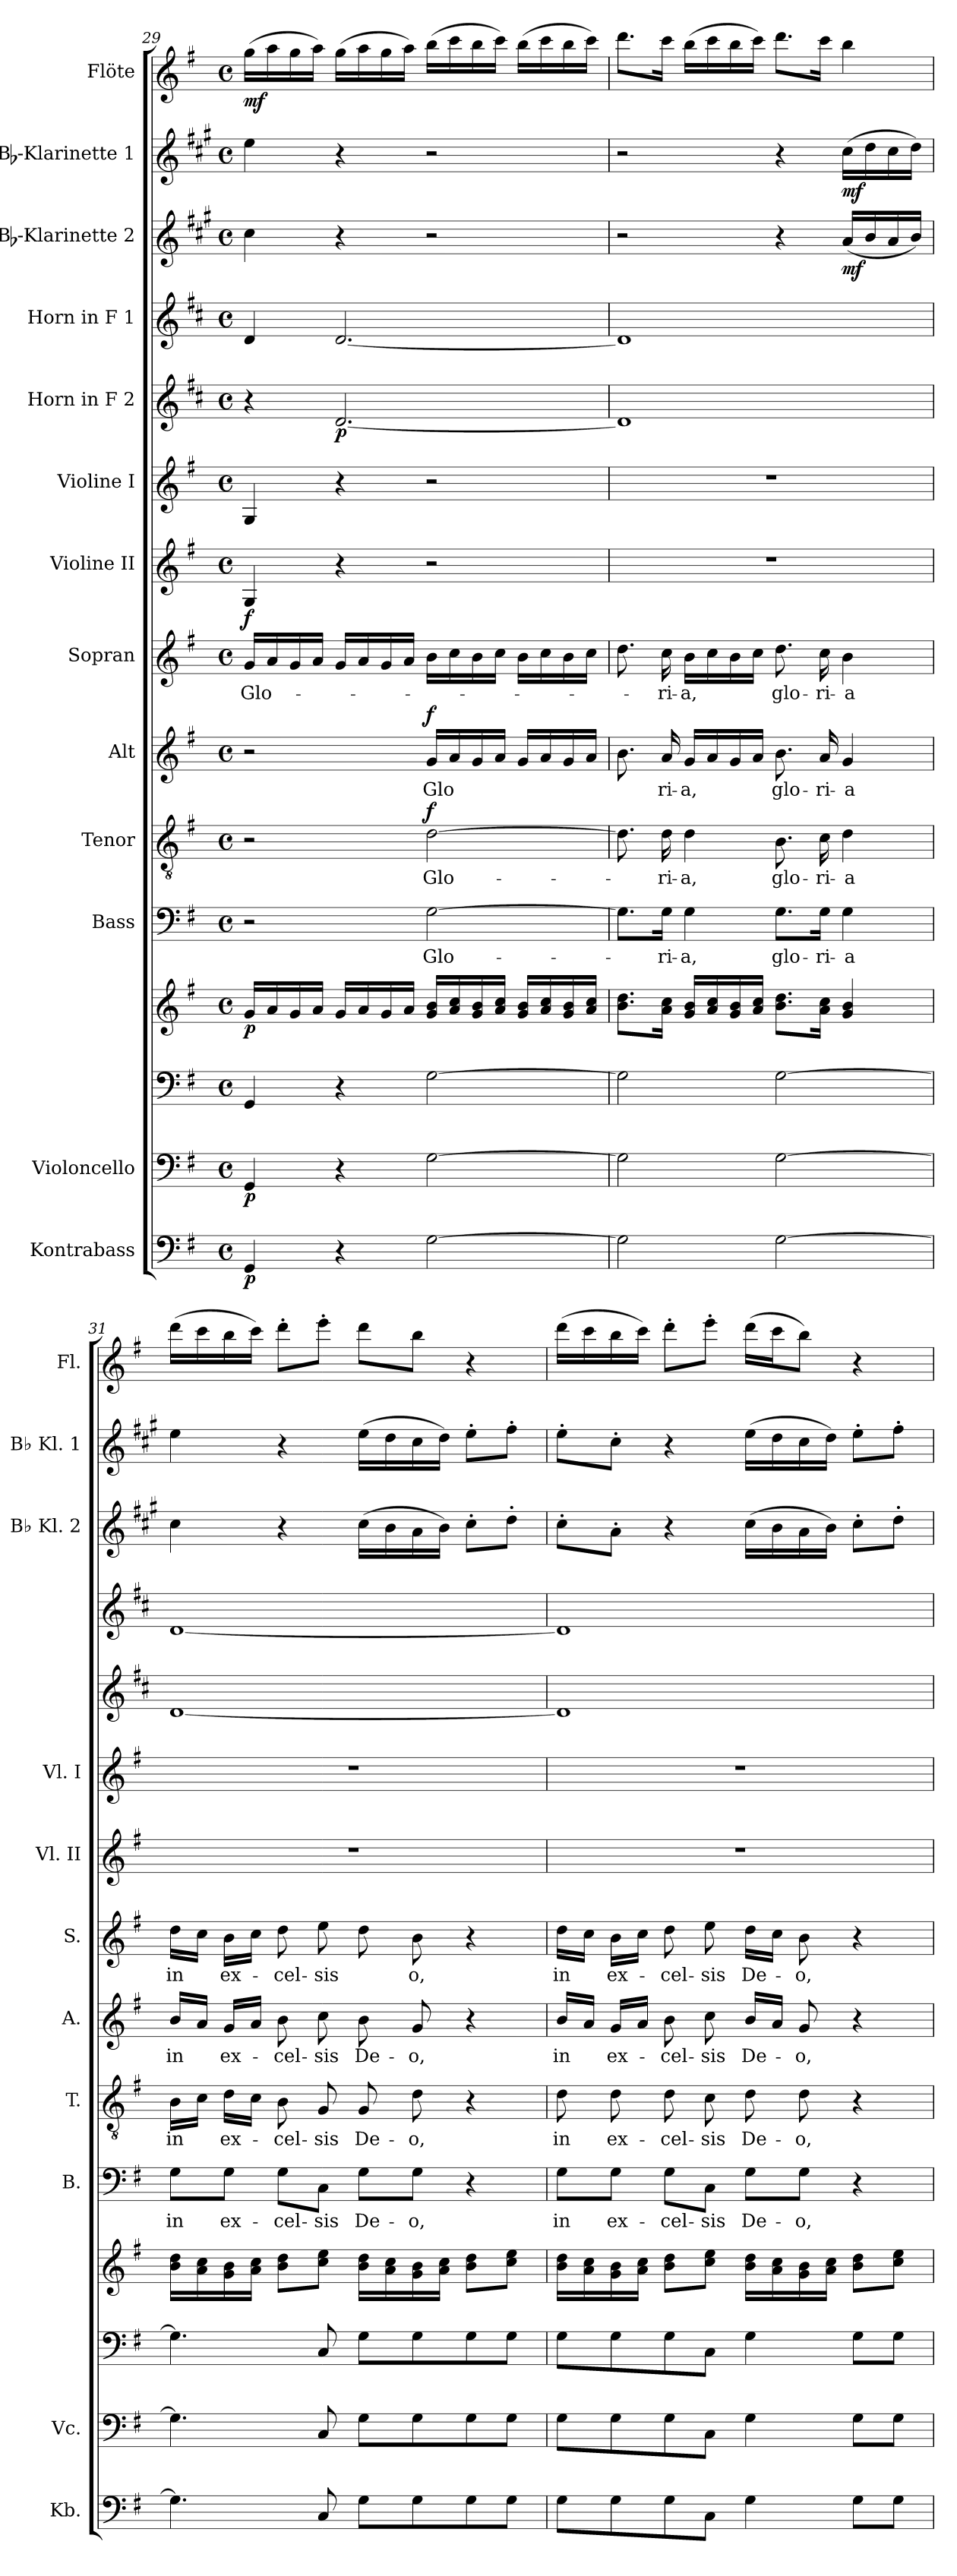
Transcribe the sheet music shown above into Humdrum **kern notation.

**kern	**dynam	**kern	**dynam	**kern	**kern	**dynam	**kern	**text	**kern	**text	**dynam	**kern	**text	**dynam	**kern	**text	**dynam	**kern	**kern	**kern	**dynam	**kern	**kern	**dynam	**kern	**dynam	**kern	**dynam
*part14	*part14	*part13	*part13	*part12	*part12	*part12	*part11	*part11	*part10	*part10	*part10	*part9	*part9	*part9	*part8	*part8	*part8	*part7	*part6	*part5	*part5	*part4	*part3	*part3	*part2	*part2	*part1	*part1
*staff15	*staff15	*staff14	*staff14	*staff13	*staff12	*staff12/13	*staff11	*staff11	*staff10	*staff10	*staff10	*staff9	*staff9	*staff9	*staff8	*staff8	*staff8	*staff7	*staff6	*staff5	*staff5	*staff4	*staff3	*staff3	*staff2	*staff2	*staff1	*staff1
*I"Kontrabass	*	*I"Violoncello	*	*	*	*	*I"Bass	*	*I"Tenor	*	*	*I"Alt	*	*	*I"Sopran	*	*	*I"Violine II	*I"Violine I	*I"Horn in F 2	*	*I"Horn in F 1	*I"Bb-Klarinette 2	*	*I"Bb-Klarinette 1	*	*I"Flöte	*
*I'Kb.	*	*I'Vc.	*	*	*	*	*I'B.	*	*I'T.	*	*	*I'A.	*	*	*I'S.	*	*	*I'Vl. II	*I'Vl. I	*	*	*	*I'Bb Kl. 2	*	*I'Bb Kl. 1	*	*I'Fl.	*
*clefF4	*	*clefF4	*	*clefF4	*clefG2	*	*clefF4	*	*clefGv2	*	*	*clefG2	*	*	*clefG2	*	*	*clefG2	*clefG2	*clefG2	*	*clefG2	*clefG2	*	*clefG2	*	*clefG2	*
*ITrd7c12	*	*	*	*	*	*	*	*	*	*	*	*	*	*	*	*	*	*	*	*ITrd4c7	*	*ITrd4c7	*ITrd1c2	*	*ITrd1c2	*	*	*
*k[f#]	*	*k[f#]	*	*k[f#]	*k[f#]	*	*k[f#]	*	*k[f#]	*	*	*k[f#]	*	*	*k[f#]	*	*	*k[f#]	*k[f#]	*k[f#]	*	*k[f#]	*k[f#]	*	*k[f#]	*	*k[f#]	*
*G:	*	*G:	*	*G:	*G:	*	*G:	*	*G:	*	*	*G:	*	*	*G:	*	*	*G:	*G:	*G:	*	*G:	*G:	*	*G:	*	*G:	*
*M4/4	*	*M4/4	*	*M4/4	*M4/4	*	*M4/4	*	*M4/4	*	*	*M4/4	*	*	*M4/4	*	*	*M4/4	*M4/4	*M4/4	*	*M4/4	*M4/4	*	*M4/4	*	*M4/4	*
*met(c)	*	*met(c)	*	*met(c)	*met(c)	*	*met(c)	*	*met(c)	*	*	*met(c)	*	*	*met(c)	*	*	*met(c)	*met(c)	*met(c)	*	*met(c)	*met(c)	*	*met(c)	*	*met(c)	*
=29	=29	=29	=29	=29	=29	=29	=29	=29	=29	=29	=29	=29	=29	=29	=29	=29	=29	=29	=29	=29	=29	=29	=29	=29	=29	=29	=29	=29
!	!LO:DY:b	!	!LO:DY:b	!	!	!LO:DY:b	!	!	!	!	!	!	!	!	!	!LO:LY:b	!LO:DY:a	!	!	!	!	!	!	!	!	!	!	!LO:DY:b
4GGG/	p	4GG/	p	4GG/	16g/LL	p	2r	.	2r	.	.	2r	.	.	16g/LL	Glo-	f	4G/	4G/	4r	.	4G/	4b\	.	4dd\	.	(>16gg\LL	mf
.	.	.	.	.	16a/	.	.	.	.	.	.	.	.	.	16a/	.	.	.	.	.	.	.	.	.	.	.	16aa\	.
.	.	.	.	.	16g/	.	.	.	.	.	.	.	.	.	16g/	.	.	.	.	.	.	.	.	.	.	.	16gg\	.
.	.	.	.	.	16a/JJ	.	.	.	.	.	.	.	.	.	16a/JJ	.	.	.	.	.	.	.	.	.	.	.	16aa\JJ)	.
!	!	!	!	!	!	!	!	!	!	!	!	!	!	!	!	!	!	!	!	!	!LO:DY:b	!	!	!	!	!	!	!
4r	.	4r	.	4r	16g/LL	.	.	.	.	.	.	.	.	.	16g/LL	.	.	4r	4r	[2.G/	p	[2.G/	4r	.	4r	.	(>16gg\LL	.
.	.	.	.	.	16a/	.	.	.	.	.	.	.	.	.	16a/	.	.	.	.	.	.	.	.	.	.	.	16aa\	.
.	.	.	.	.	16g/	.	.	.	.	.	.	.	.	.	16g/	.	.	.	.	.	.	.	.	.	.	.	16gg\	.
.	.	.	.	.	16a/JJ	.	.	.	.	.	.	.	.	.	16a/JJ	.	.	.	.	.	.	.	.	.	.	.	16aa\JJ)	.
!	!	!	!	!	!	!	!	!LO:LY:b	!	!LO:LY:b	!LO:DY:a	!	!LO:LY:b	!LO:DY:a	!	!	!	!	!	!	!	!	!	!	!	!	!	!
[2GG\	.	[2G\	.	[2G\	16g/ 16b/LL	.	[2G\	Glo-	[2d\	Glo-	f	16g/LL	Glo	f	16b\LL	.	.	2r	2r	.	.	.	2r	.	2r	.	(>16bb\LL	.
.	.	.	.	.	16a/ 16cc/	.	.	.	.	.	.	16a/	.	.	16cc\	.	.	.	.	.	.	.	.	.	.	.	16ccc\	.
.	.	.	.	.	16g/ 16b/	.	.	.	.	.	.	16g/	.	.	16b\	.	.	.	.	.	.	.	.	.	.	.	16bb\	.
.	.	.	.	.	16a/ 16cc/JJ	.	.	.	.	.	.	16a/JJ	.	.	16cc\JJ	.	.	.	.	.	.	.	.	.	.	.	16ccc\JJ)	.
.	.	.	.	.	16g/ 16b/LL	.	.	.	.	.	.	16g/LL	.	.	16b\LL	.	.	.	.	.	.	.	.	.	.	.	(>16bb\LL	.
.	.	.	.	.	16a/ 16cc/	.	.	.	.	.	.	16a/	.	.	16cc\	.	.	.	.	.	.	.	.	.	.	.	16ccc\	.
.	.	.	.	.	16g/ 16b/	.	.	.	.	.	.	16g/	.	.	16b\	.	.	.	.	.	.	.	.	.	.	.	16bb\	.
.	.	.	.	.	16a/ 16cc/JJ	.	.	.	.	.	.	16a/JJ	.	.	16cc\JJ	.	.	.	.	.	.	.	.	.	.	.	16ccc\JJ)	.
=30	=30	=30	=30	=30	=30	=30	=30	=30	=30	=30	=30	=30	=30	=30	=30	=30	=30	=30	=30	=30	=30	=30	=30	=30	=30	=30	=30	=30
2GG\]	.	2G\]	.	2G\]	8.b\ 8.dd\L	.	8.G\L]	.	8.d\]	.	.	8.b\	.	.	8.dd\	.	.	1r	1r	1G]	.	1G]	2r	.	2r	.	8.ddd\L	.
!	!	!	!	!	!	!	!	!LO:LY:b	!	!LO:LY:b	!	!	!LO:LY:b	!	!	!LO:LY:b	!	!	!	!	!	!	!	!	!	!	!	!
.	.	.	.	.	16a\ 16cc\Jk	.	16G\Jk	-ri-	16d\	-ri-	.	16a/	ri-	.	16cc\	-ri-	.	.	.	.	.	.	.	.	.	.	16ccc\Jk	.
!	!	!	!	!	!	!	!	!LO:LY:b	!	!LO:LY:b	!	!	!LO:LY:b	!	!	!LO:LY:b	!	!	!	!	!	!	!	!	!	!	!	!
.	.	.	.	.	16g/ 16b/LL	.	4G\	-a,	4d\	-a,	.	16g/LL	-a,	.	16b\LL	-a,	.	.	.	.	.	.	.	.	.	.	(>16bb\LL	.
.	.	.	.	.	16a/ 16cc/	.	.	.	.	.	.	16a/	.	.	16cc\	.	.	.	.	.	.	.	.	.	.	.	16ccc\	.
.	.	.	.	.	16g/ 16b/	.	.	.	.	.	.	16g/	.	.	16b\	.	.	.	.	.	.	.	.	.	.	.	16bb\	.
.	.	.	.	.	16a/ 16cc/JJ	.	.	.	.	.	.	16a/JJ	.	.	16cc\JJ	.	.	.	.	.	.	.	.	.	.	.	16ccc\JJ)	.
!	!	!	!	!	!	!	!	!LO:LY:b	!	!LO:LY:b	!	!	!LO:LY:b	!	!	!LO:LY:b	!	!	!	!	!	!	!	!	!	!	!	!
[2GG\	.	[2G\	.	[2G\	8.b\ 8.dd\L	.	8.G\L	glo-	8.B\	glo-	.	8.b\	glo-	.	8.dd\	glo-	.	.	.	.	.	.	4r	.	4r	.	8.ddd\L	.
!	!	!	!	!	!	!	!	!LO:LY:b	!	!LO:LY:b	!	!	!LO:LY:b	!	!	!LO:LY:b	!	!	!	!	!	!	!	!	!	!	!	!
.	.	.	.	.	16a\ 16cc\Jk	.	16G\Jk	-ri-	16c\	-ri-	.	16a/	-ri-	.	16cc\	-ri-	.	.	.	.	.	.	.	.	.	.	16ccc\Jk	.
!	!	!	!	!	!	!	!	!LO:LY:b	!	!LO:LY:b	!	!	!LO:LY:b	!	!	!LO:LY:b	!	!	!	!	!	!	!	!LO:DY:b	!	!LO:DY:b	!	!
.	.	.	.	.	4g/ 4b/	.	4G\	-a	4d\	-a	.	4g/	-a	.	4b\	-a	.	.	.	.	.	.	(<16g/LL	mf	(>16b\LL	mf	4bb\	.
.	.	.	.	.	.	.	.	.	.	.	.	.	.	.	.	.	.	.	.	.	.	.	16a/	.	16cc\	.	.	.
.	.	.	.	.	.	.	.	.	.	.	.	.	.	.	.	.	.	.	.	.	.	.	16g/	.	16b\	.	.	.
.	.	.	.	.	.	.	.	.	.	.	.	.	.	.	.	.	.	.	.	.	.	.	16a/JJ)	.	16cc\JJ)	.	.	.
!!LO:PB:g=z
=31	=31	=31	=31	=31	=31	=31	=31	=31	=31	=31	=31	=31	=31	=31	=31	=31	=31	=31	=31	=31	=31	=31	=31	=31	=31	=31	=31	=31
!	!	!	!	!	!	!	!	!LO:LY:b	!	!LO:LY:b	!	!	!LO:LY:b	!	!	!LO:LY:b	!	!	!	!	!	!	!	!	!	!	!	!
4.GG\]	.	4.G\]	.	4.G\]	16b\ 16dd\LL	.	8G\L	in	16B\LL	in	.	16b/LL	in	.	16dd\LL	in	.	1r	1r	[1G	.	[1G	4b\	.	4dd\	.	(>16ddd\LL	.
.	.	.	.	.	16a\ 16cc\	.	.	.	16c\JJ	.	.	16a/JJ	.	.	16cc\JJ	.	.	.	.	.	.	.	.	.	.	.	16ccc\	.
!	!	!	!	!	!	!	!	!LO:LY:b	!	!LO:LY:b	!	!	!LO:LY:b	!	!	!LO:LY:b	!	!	!	!	!	!	!	!	!	!	!	!
.	.	.	.	.	16g\ 16b\	.	8G\J	ex-	16d\LL	ex-	.	16g/LL	ex-	.	16b\LL	ex-	.	.	.	.	.	.	.	.	.	.	16bb\	.
.	.	.	.	.	16a\ 16cc\JJ	.	.	.	16c\JJ	.	.	16a/JJ	.	.	16cc\JJ	.	.	.	.	.	.	.	.	.	.	.	16ccc\JJ)	.
!	!	!	!	!	!	!	!	!LO:LY:b	!	!LO:LY:b	!	!	!LO:LY:b	!	!	!LO:LY:b	!	!	!	!	!	!	!	!	!	!	!	!
.	.	.	.	.	8b\ 8dd\L	.	8G\L	-cel-	8B\	-cel-	.	8b\	-cel-	.	8dd\	-cel-	.	.	.	.	.	.	4r	.	4r	.	8ddd'>\L	.
!	!	!	!	!	!	!	!	!LO:LY:b	!	!LO:LY:b	!	!	!LO:LY:b	!	!	!LO:LY:b	!	!	!	!	!	!	!	!	!	!	!	!
8CC/	.	8C/	.	8C/	8cc\ 8ee\J	.	8C\J	-sis	8G/	-sis	.	8cc\	-sis	.	8ee\	-sis	.	.	.	.	.	.	.	.	.	.	8eee'>\J	.
!	!	!	!	!	!	!	!	!LO:LY:b	!	!LO:LY:b	!	!	!LO:LY:b	!	!	!	!	!	!	!	!	!	!	!	!	!	!	!
8GG\L	.	8G\L	.	8G\L	16b\ 16dd\LL	.	8G\L	De-	8G/	De-	.	8b\	De-	.	8dd\	.	.	.	.	.	.	.	(>16b\LL	.	(>16dd\LL	.	8ddd\L	.
.	.	.	.	.	16a\ 16cc\	.	.	.	.	.	.	.	.	.	.	.	.	.	.	.	.	.	16a\	.	16cc\	.	.	.
!	!	!	!	!	!	!	!	!LO:LY:b	!	!LO:LY:b	!	!	!LO:LY:b	!	!	!LO:LY:b	!	!	!	!	!	!	!	!	!	!	!	!
8GG\	.	8G\	.	8G\	16g\ 16b\	.	8G\J	-o,	8d\	-o,	.	8g/	-o,	.	8b\	o,	.	.	.	.	.	.	16g\	.	16b\	.	8bb\J	.
.	.	.	.	.	16a\ 16cc\JJ	.	.	.	.	.	.	.	.	.	.	.	.	.	.	.	.	.	16a\JJ)	.	16cc\JJ)	.	.	.
8GG\	.	8G\	.	8G\	8b\ 8dd\L	.	4r	.	4r	.	.	4r	.	.	4r	.	.	.	.	.	.	.	8b'>\L	.	8dd'>\L	.	4r	.
8GG\J	.	8G\J	.	8G\J	8cc\ 8ee\J	.	.	.	.	.	.	.	.	.	.	.	.	.	.	.	.	.	8cc'>\J	.	8ee'>\J	.	.	.
=32	=32	=32	=32	=32	=32	=32	=32	=32	=32	=32	=32	=32	=32	=32	=32	=32	=32	=32	=32	=32	=32	=32	=32	=32	=32	=32	=32	=32
!	!	!	!	!	!	!	!	!LO:LY:b	!	!LO:LY:b	!	!	!LO:LY:b	!	!	!LO:LY:b	!	!	!	!	!	!	!	!	!	!	!	!
8GG\L	.	8G\L	.	8G\L	16b\ 16dd\LL	.	8G\L	in	8d\	in	.	16b/LL	in	.	16dd\LL	in	.	1r	1r	1G]	.	1G]	8b'>\L	.	8dd'>\L	.	(>16ddd\LL	.
.	.	.	.	.	16a\ 16cc\	.	.	.	.	.	.	16a/JJ	.	.	16cc\JJ	.	.	.	.	.	.	.	.	.	.	.	16ccc\	.
!	!	!	!	!	!	!	!	!LO:LY:b	!	!LO:LY:b	!	!	!LO:LY:b	!	!	!LO:LY:b	!	!	!	!	!	!	!	!	!	!	!	!
8GG\	.	8G\	.	8G\	16g\ 16b\	.	8G\J	ex-	8d\	ex-	.	16g/LL	ex-	.	16b\LL	ex-	.	.	.	.	.	.	8g'>\J	.	8b'>\J	.	16bb\	.
.	.	.	.	.	16a\ 16cc\JJ	.	.	.	.	.	.	16a/JJ	.	.	16cc\JJ	.	.	.	.	.	.	.	.	.	.	.	16ccc\JJ)	.
!	!	!	!	!	!	!	!	!LO:LY:b	!	!LO:LY:b	!	!	!LO:LY:b	!	!	!LO:LY:b	!	!	!	!	!	!	!	!	!	!	!	!
8GG\	.	8G\	.	8G\	8b\ 8dd\L	.	8G\L	-cel-	8d\	-cel-	.	8b\	-cel-	.	8dd\	-cel-	.	.	.	.	.	.	4r	.	4r	.	8ddd'>\L	.
!	!	!	!	!	!	!	!	!LO:LY:b	!	!LO:LY:b	!	!	!LO:LY:b	!	!	!LO:LY:b	!	!	!	!	!	!	!	!	!	!	!	!
8CC\J	.	8C\J	.	8C\J	8cc\ 8ee\J	.	8C\J	-sis	8c\	-sis	.	8cc\	-sis	.	8ee\	-sis	.	.	.	.	.	.	.	.	.	.	8eee'>\J	.
!	!	!	!	!	!	!	!	!LO:LY:b	!	!LO:LY:b	!	!	!LO:LY:b	!	!	!LO:LY:b	!	!	!	!	!	!	!	!	!	!	!	!
4GG\	.	4G\	.	4G\	16b\ 16dd\LL	.	8G\L	De-	8d\	De-	.	16b/LL	De-	.	16dd\LL	De-	.	.	.	.	.	.	(>16b\LL	.	(>16dd\LL	.	(>16ddd\LL	.
.	.	.	.	.	16a\ 16cc\	.	.	.	.	.	.	16a/JJ	.	.	16cc\JJ	.	.	.	.	.	.	.	16a\	.	16cc\	.	16ccc\J	.
!	!	!	!	!	!	!	!	!LO:LY:b	!	!LO:LY:b	!	!	!LO:LY:b	!	!	!LO:LY:b	!	!	!	!	!	!	!	!	!	!	!	!
.	.	.	.	.	16g\ 16b\	.	8G\J	-o,	8d\	-o,	.	8g/	-o,	.	8b\	-o,	.	.	.	.	.	.	16g\	.	16b\	.	8bb\J)	.
.	.	.	.	.	16a\ 16cc\JJ	.	.	.	.	.	.	.	.	.	.	.	.	.	.	.	.	.	16a\JJ)	.	16cc\JJ)	.	.	.
8GG\L	.	8G\L	.	8G\L	8b\ 8dd\L	.	4r	.	4r	.	.	4r	.	.	4r	.	.	.	.	.	.	.	8b'>\L	.	8dd'>\L	.	4r	.
8GG\J	.	8G\J	.	8G\J	8cc\ 8ee\J	.	.	.	.	.	.	.	.	.	.	.	.	.	.	.	.	.	8cc'>\J	.	8ee'>\J	.	.	.
=	=	=	=	=	=	=	=	=	=	=	=	=	=	=	=	=	=	=	=	=	=	=	=	=	=	=	=	=
*-	*-	*-	*-	*-	*-	*-	*-	*-	*-	*-	*-	*-	*-	*-	*-	*-	*-	*-	*-	*-	*-	*-	*-	*-	*-	*-	*-	*-
